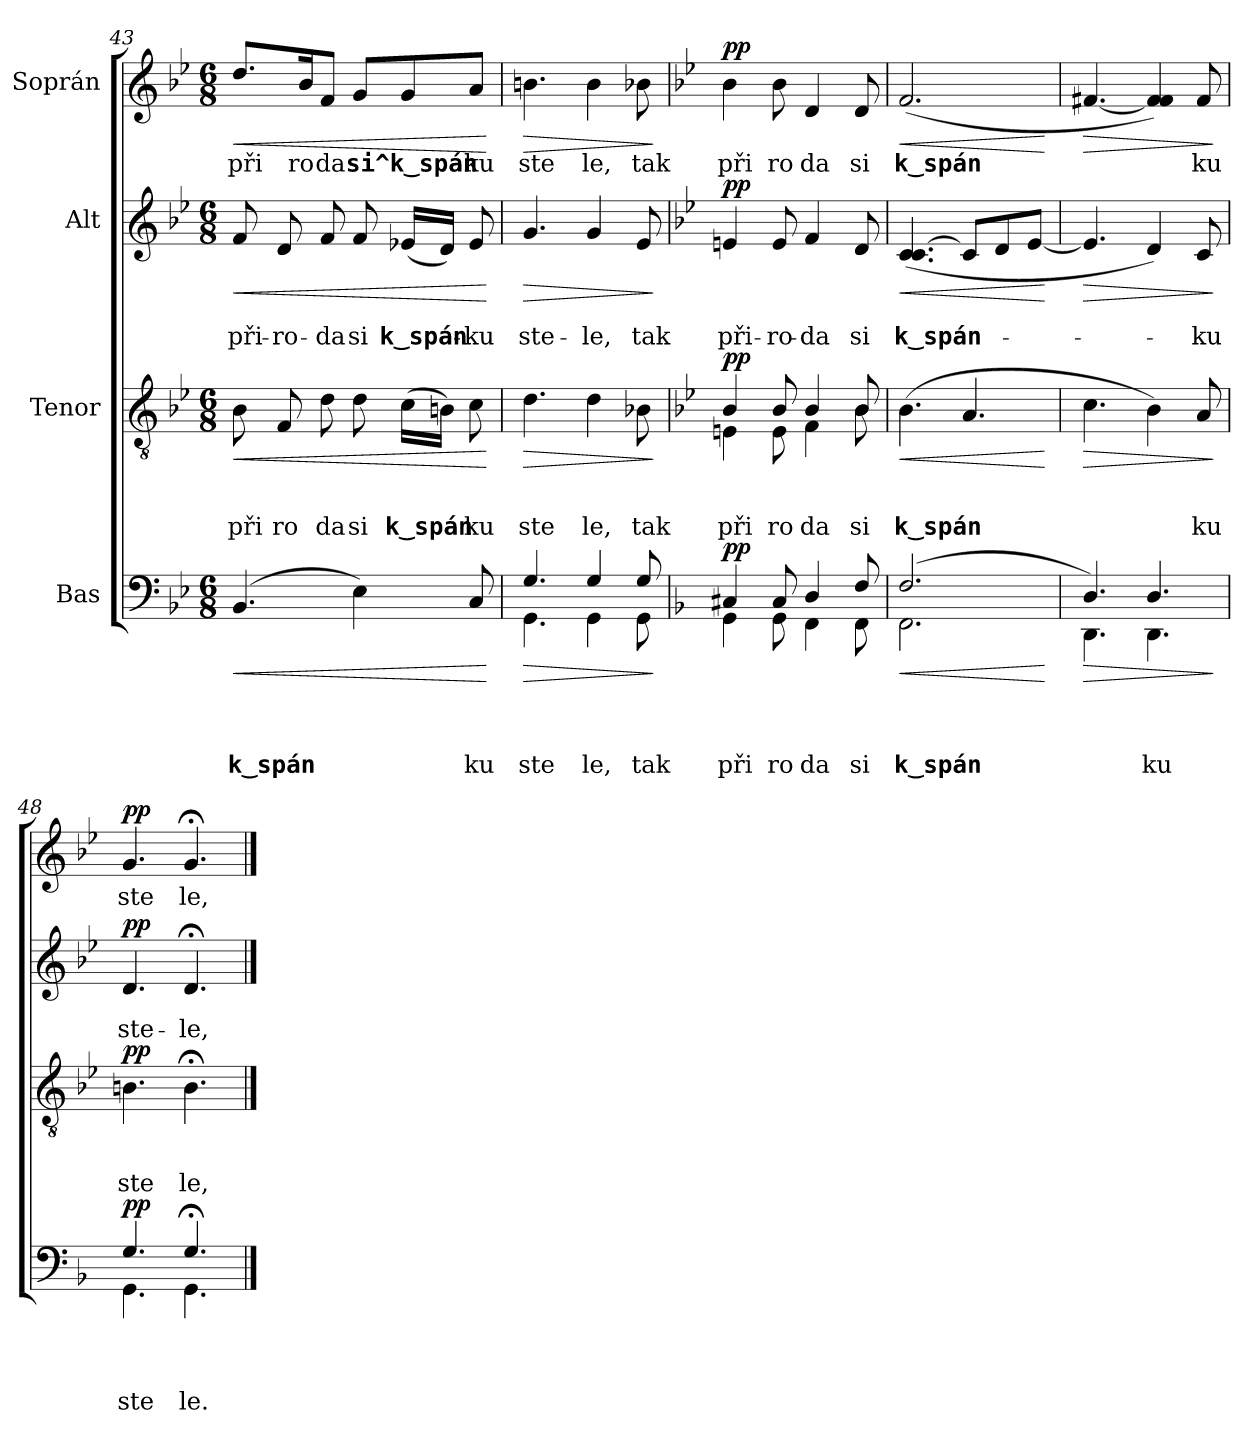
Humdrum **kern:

**kern	**text	**text	**text	**text	**dynam	**kern	**text	**text	**text	**dynam	**kern	**text	**text	**dynam	**kern	**text	**dynam
*part4	*part4	*part4	*part4	*part4	*part4	*part3	*part3	*part3	*part3	*part3	*part2	*part2	*part2	*part2	*part1	*part1	*part1
*staff4	*staff4	*staff4	*staff4	*staff4	*staff4	*staff3	*staff3	*staff3	*staff3	*staff3	*staff2	*staff2	*staff2	*staff2	*staff1	*staff1	*staff1
*I"Bas	*	*	*	*	*	*I"Tenor	*	*	*	*	*I"Alt	*	*	*	*I"Soprán	*	*
!!LO:PB:g=z
*clefF4	*	*	*	*	*	*clefGv2	*	*	*	*	*clefG2	*	*	*	*clefG2	*	*
*k[b-e-]	*	*	*	*	*	*k[b-e-]	*	*	*	*	*k[b-e-]	*	*	*	*k[b-e-]	*	*
*B-:	*	*	*	*	*	*B-:	*	*	*	*	*B-:	*	*	*	*B-:	*	*
*M6/8	*	*	*	*	*	*M6/8	*	*	*	*	*M6/8	*	*	*	*M6/8	*	*
=43	=43	=43	=43	=43	=43	=43	=43	=43	=43	=43	=43	=43	=43	=43	=43	=43	=43
!	!	!	!	!LO:LY:b	!LO:HP:b	!	!	!	!LO:LY:b	!LO:HP:b	!	!	!LO:LY:b	!LO:HP:b	!	!LO:LY:b	!LO:HP:b
(>4.BB-/	.	.	.	k‿spán	<	8B-\	.	.	při	<	8f/	.	při-	<	8.dd/L	při	<
!	!	!	!	!	!	!	!	!	!LO:LY:b	!	!	!	!LO:LY:b	!	!	!	!
.	.	.	.	.	.	8F/	.	.	ro	.	8d/	.	-ro-	.	.	.	.
!	!	!	!	!	!	!	!	!	!	!	!	!	!	!	!	!LO:LY:b	!
.	.	.	.	.	.	.	.	.	.	.	.	.	.	.	16b-/K	ro	.
!	!	!	!	!	!	!	!	!	!LO:LY:b	!	!	!	!LO:LY:b	!	!	!LO:LY:b	!
.	.	.	.	.	.	8d\	.	.	da	.	8f/	.	-da	.	8f/J	da	.
!	!	!	!	!	!	!	!	!	!LO:LY:b	!	!	!	!LO:LY:b	!	!	!LO:LY:b	!
4E-\)	.	.	.	.	.	8d\	.	.	si	.	8f/	.	si	.	8g/L	si^k‿spán	.
!	!	!	!	!	!	!	!	!	!LO:LY:b	!	!	!	!LO:LY:b	!	!	!	!
.	.	.	.	.	.	(>16c\LL	.	.	k‿spán	.	(<16e-X/LL	.	k‿spán-	.	8g/	.	.
.	.	.	.	.	.	16Bn\JJ)	.	.	.	.	16d/JJ)	.	.	.	.	.	.
!	!	!	!	!LO:LY:b	!	!	!	!	!LO:LY:b	!	!	!	!LO:LY:b	!	!	!LO:LY:b	!
8C/	.	.	.	ku	.	8c\	.	.	ku	.	8e-/	.	-ku	.	8a/J	ku	.
.	.	.	.	.	[	.	.	.	.	[	.	.	.	[	.	.	[
=44	=44	=44	=44	=44	=44	=44	=44	=44	=44	=44	=44	=44	=44	=44	=44	=44	=44
!	!	!	!	!LO:LY:b	!LO:HP:b	!	!	!	!LO:LY:b	!LO:HP:b	!	!	!LO:LY:b	!LO:HP:b	!	!LO:LY:b	!LO:HP:b
*^	*	*	*	*	*	*	*	*	*	*	*	*	*	*	*	*	*
4.G/	4.GG\	.	.	.	ste	>	4.d\	.	.	ste	>	4.g/	.	ste-	>	4.bn\	ste	>
!	!	!	!	!	!LO:LY:b	!	!	!	!	!LO:LY:b	!	!	!	!LO:LY:b	!	!	!LO:LY:b	!
4G/	4GG\	.	.	.	le,	.	4d\	.	.	le,	.	4g/	.	-le,	.	4b\	le,	.
!	!	!	!	!	!LO:LY:b	!	!	!	!	!LO:LY:b	!	!	!	!LO:LY:b	!	!	!LO:LY:b	!
8G/	8GG\	.	.	.	tak	.	8B-X\	.	.	tak	.	8e-/	.	tak	.	8b-X\	tak	.
*v	*v	*	*	*	*	*	*	*	*	*	*	*	*	*	*	*	*	*
.	.	.	.	.	]	.	.	.	.	]	.	.	.	]	.	.	]
=45	=45	=45	=45	=45	=45	=45	=45	=45	=45	=45	=45	=45	=45	=45	=45	=45	=45
*k[b-]	*	*	*	*	*	*	*	*	*	*	*	*	*	*	*	*	*
*F:	*	*	*	*	*	*	*	*	*	*	*	*	*	*	*	*	*
*^	*	*	*	*	*	*	*	*	*	*	*	*	*	*	*	*	*
!	!	!	!	!	!LO:LY:b	!LO:DY:a	!	!	!	!LO:LY:b	!LO:DY:a	!	!	!LO:LY:b	!LO:DY:a	!	!LO:LY:b	!LO:DY:a
*	*	*	*	*	*	*	*^	*	*	*	*	*	*	*	*	*	*	*
4C#X/	4GG\	.	.	.	při	pp	4En\	4B-/	.	.	při	pp	4en/	.	při-	pp	4b-\	při	pp
!	!	!	!	!	!LO:LY:b	!	!	!	!	!	!LO:LY:b	!	!	!	!LO:LY:b	!	!	!LO:LY:b	!
8C#/	8GG\	.	.	.	ro	.	8B-/	8E\	.	.	ro	.	8e/	.	-ro-	.	8b-\	ro	.
!	!	!	!	!	!LO:LY:b	!	!	!	!	!	!LO:LY:b	!	!	!	!LO:LY:b	!	!	!LO:LY:b	!
4D/	4FF\	.	.	.	da	.	4B-/	4F\	.	.	da	.	4f/	.	-da	.	4d/	da	.
!	!	!	!	!	!LO:LY:b	!	!	!	!	!	!LO:LY:b	!	!	!	!LO:LY:b	!	!	!LO:LY:b	!
8F/	8FF\	.	.	.	si	.	8B-/	8B-\	.	.	si	.	8d/	.	si	.	8d/	si	.
=46	=46	=46	=46	=46	=46	=46	=46	=46	=46	=46	=46	=46	=46	=46	=46	=46	=46	=46	=46
!	!	!	!	!	!LO:LY:b	!LO:HP:b	!	!	!	!	!LO:LY:b	!LO:HP:b	!	!	!LO:LY:b	!LO:HP:b	!	!LO:LY:b	!LO:HP:b
*	*	*	*	*	*	*	*v	*v	*	*	*	*	*	*	*	*	*	*	*
(>2.F/	2.FF\	.	.	.	k‿spán	<	(>4.B-\	.	.	k‿spán	<	(<4.c/ [<4.c/	.	k‿spán-	<	(<2.f/	k‿spán	<
.	.	.	.	.	.	.	4.A/	.	.	.	.	8c/L]	.	.	.	.	.	.
.	.	.	.	.	.	.	.	.	.	.	.	8d/	.	.	.	.	.	.
.	.	.	.	.	.	.	.	.	.	.	.	[<8e-/J	.	.	.	.	.	.
*v	*v	*	*	*	*	*	*	*	*	*	*	*	*	*	*	*	*	*
.	.	.	.	.	[	.	.	.	.	[	.	.	.	[	.	.	[
=47	=47	=47	=47	=47	=47	=47	=47	=47	=47	=47	=47	=47	=47	=47	=47	=47	=47
!	!	!	!	!	!LO:HP:b	!	!	!	!	!LO:HP:b	!	!	!	!LO:HP:b	!	!	!LO:HP:b
*^	*	*	*	*	*	*	*	*	*	*	*	*	*	*	*	*	*
4.D/)	4.DD\	.	.	.	.	>	4.c\	.	.	.	>	4.e-/]	.	.	>	[<4.f#X/	.	>
!	!	!	!	!	!LO:LY:b	!	!	!	!	!	!	!	!	!	!	!	!	!
4.D/	4.DD\	.	.	.	ku	.	4B-\)	.	.	.	.	4d/)	.	.	.	4f#/] 4f#/)	.	.
!	!	!	!	!	!	!	!	!	!	!LO:LY:b	!	!	!	!LO:LY:b	!	!	!LO:LY:b	!
.	.	.	.	.	.	.	8A/	.	.	ku	.	8c/	.	-ku	.	8f#/	ku	.
*v	*v	*	*	*	*	*	*	*	*	*	*	*	*	*	*	*	*	*
.	.	.	.	.	]	.	.	.	.	]	.	.	.	]	.	.	]
=48	=48	=48	=48	=48	=48	=48	=48	=48	=48	=48	=48	=48	=48	=48	=48	=48	=48
*^	*	*	*	*	*	*	*	*	*	*	*	*	*	*	*	*	*
!	!	!	!	!	!LO:LY:b	!LO:DY:a	!	!	!	!LO:LY:b	!LO:DY:a	!	!	!LO:LY:b	!LO:DY:a	!	!LO:LY:b	!LO:DY:a
4.G/	4.GG\	.	.	.	ste	pp	4.Bn\	.	.	ste	pp	4.d/	.	ste-	pp	4.g/	ste	pp
!	!	!	!	!	!LO:LY:b	!	!	!	!	!LO:LY:b	!	!	!	!LO:LY:b	!	!	!LO:LY:b	!
4.G;<;</	4.GG\	.	.	.	le.	.	4.B;<\	.	.	le,	.	4.d;</	.	-le,	.	4.g;</	le,	.
*v	*v	*	*	*	*	*	*	*	*	*	*	*	*	*	*	*	*	*
==	==	==	==	==	==	==	==	==	==	==	==	==	==	==	==	==	==
*-	*-	*-	*-	*-	*-	*-	*-	*-	*-	*-	*-	*-	*-	*-	*-	*-	*-
